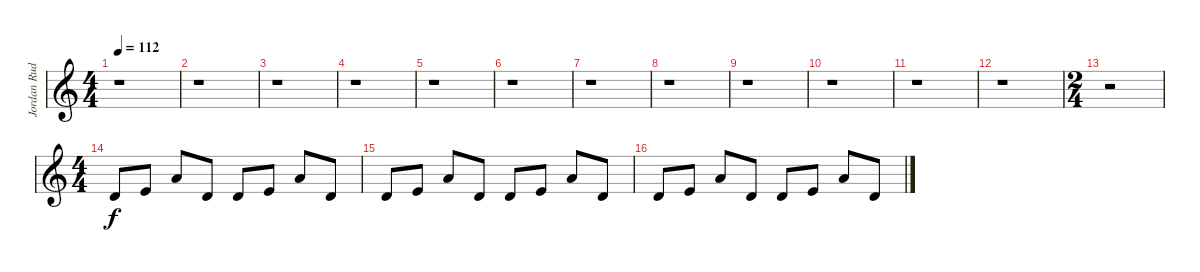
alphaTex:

\track ("Jordan Rudess" "Jordan Rud") {instrument lead2sawtooth}
\staff {score}
\tuning (E4 B3 G3 D3 A2 E2 B1) {hide}
\ts (4 4)
\tempo 112
\clef g2
\ks c
r.1{dy f instrument lead2sawtooth} |
r.1 |
r.1 |
r.1 |
r.1 |
r.1 |
r.1 |
r.1 |
r.1 |
r.1 |
r.1 |
r.1 |
\ts (2 4)
r.2 |
\ts (4 4)
12.4.8{instrument stringensemble1} 14.4.8 14.3.8 12.4.8 12.4.8 14.4.8 14.3.8 12.4.8 |
12.4.8 14.4.8 14.3.8 12.4.8 12.4.8 14.4.8 14.3.8 12.4.8 |
12.4.8 14.4.8 14.3.8 12.4.8 12.4.8 14.4.8 14.3.8 12.4.8
